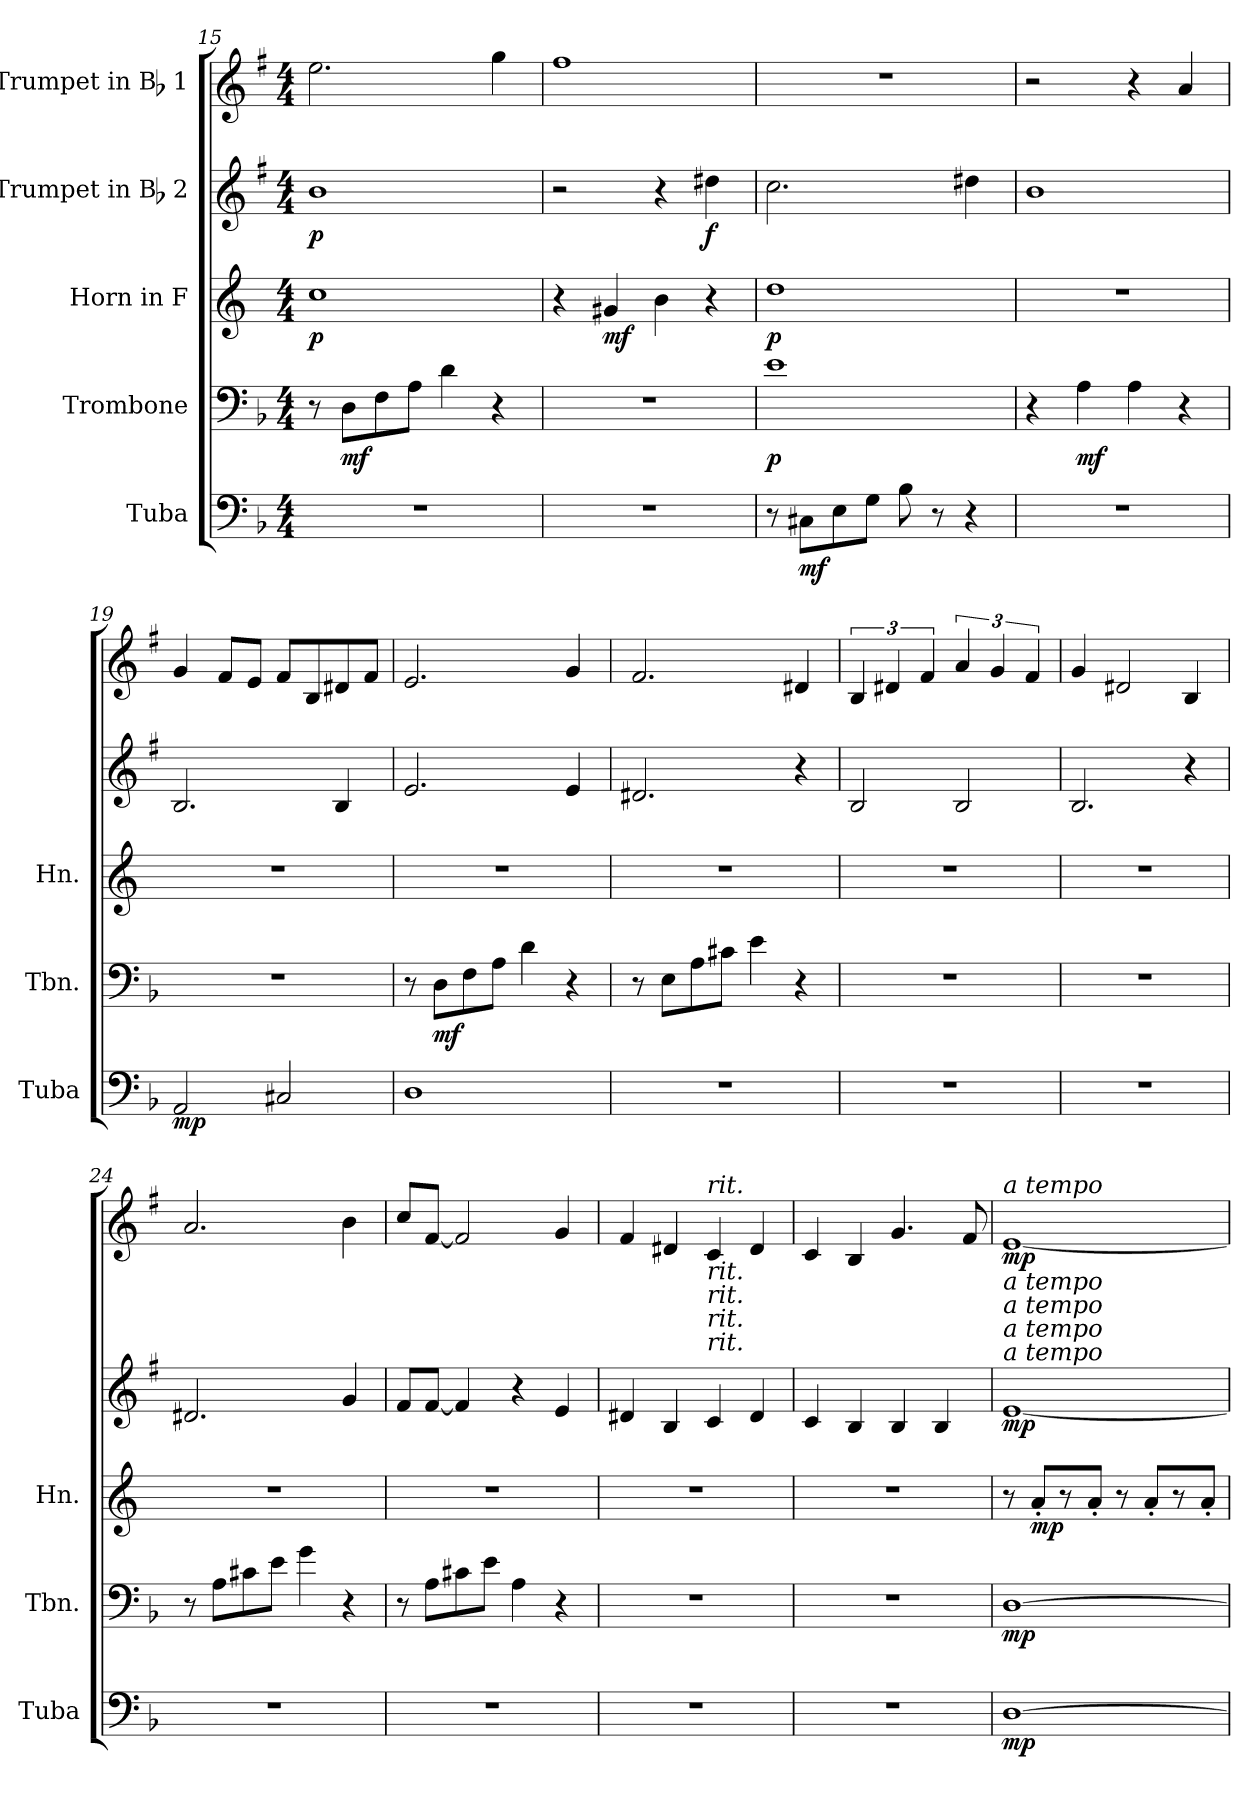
**kern	**dynam	**kern	**dynam	**kern	**dynam	**kern	**dynam	**kern	**dynam
*part5	*part5	*part4	*part4	*part3	*part3	*part2	*part2	*part1	*part1
*staff5	*staff5	*staff4	*staff4	*staff3	*staff3	*staff2	*staff2	*staff1	*staff1
*I"Tuba	*	*I"Trombone	*	*I"Horn in F	*	*I"Trumpet in Bb 2	*	*I"Trumpet in Bb 1	*
*I'Tuba	*	*I'Tbn.	*	*I'Hn.	*	*	*	*	*
*clefF4	*	*clefF4	*	*clefG2	*	*clefG2	*	*clefG2	*
*	*	*	*	*ITrd4c7	*	*ITrd1c2	*	*ITrd1c2	*
*k[b-]	*	*k[b-]	*	*k[b-]	*	*k[b-]	*	*k[b-]	*
*d:	*	*d:	*	*d:	*	*d:	*	*d:	*
*M4/4	*	*M4/4	*	*M4/4	*	*M4/4	*	*M4/4	*
=15	=15	=15	=15	=15	=15	=15	=15	=15	=15
!	!	!	!	!	!LO:DY:b	!	!LO:DY:b	!	!
1r	.	8r	.	1f	p	1a	p	2.dd\	.
!	!	!	!LO:DY:b	!	!	!	!	!	!
.	.	8D\L	mf	.	.	.	.	.	.
.	.	8F\	.	.	.	.	.	.	.
.	.	8A\J	.	.	.	.	.	.	.
.	.	4d\	.	.	.	.	.	.	.
.	.	4r	.	.	.	.	.	4ff\	.
=16	=16	=16	=16	=16	=16	=16	=16	=16	=16
1r	.	1r	.	4r	.	2r	.	1ee	.
!	!	!	!	!	!LO:DY:b	!	!	!	!
.	.	.	.	4c#X/	mf	.	.	.	.
.	.	.	.	4e\	.	4r	.	.	.
!	!	!	!	!	!	!	!LO:DY:b	!	!
.	.	.	.	4r	.	4cc#X\	f	.	.
=17	=17	=17	=17	=17	=17	=17	=17	=17	=17
!	!	!	!LO:DY:b	!	!LO:DY:b	!	!	!	!
8r	.	1e	p	1g	p	2.b-\	.	1r	.
!	!LO:DY:b	!	!	!	!	!	!	!	!
8C#X\L	mf	.	.	.	.	.	.	.	.
8E\	.	.	.	.	.	.	.	.	.
8G\J	.	.	.	.	.	.	.	.	.
8B-\	.	.	.	.	.	.	.	.	.
8r	.	.	.	.	.	.	.	.	.
4r	.	.	.	.	.	4cc#X\	.	.	.
!!LO:PB:g=z
=18	=18	=18	=18	=18	=18	=18	=18	=18	=18
1r	.	4r	.	1r	.	1a	.	2r	.
!	!	!	!LO:DY:b	!	!	!	!	!	!
.	.	4A\	mf	.	.	.	.	.	.
.	.	4A\	.	.	.	.	.	4r	.
.	.	4r	.	.	.	.	.	4g/	.
=19	=19	=19	=19	=19	=19	=19	=19	=19	=19
!	!LO:DY:b	!	!	!	!	!	!	!	!
2AA/	mp	1r	.	1r	.	2.A/	.	4f/	.
.	.	.	.	.	.	.	.	8e/L	.
.	.	.	.	.	.	.	.	8d/J	.
2C#X/	.	.	.	.	.	.	.	8e/L	.
.	.	.	.	.	.	.	.	8A/	.
.	.	.	.	.	.	4A/	.	8c#X/	.
.	.	.	.	.	.	.	.	8e/J	.
=20	=20	=20	=20	=20	=20	=20	=20	=20	=20
1D	.	8r	.	1r	.	2.d/	.	2.d/	.
!	!	!	!LO:DY:b	!	!	!	!	!	!
.	.	8D\L	mf	.	.	.	.	.	.
.	.	8F\	.	.	.	.	.	.	.
.	.	8A\J	.	.	.	.	.	.	.
.	.	4d\	.	.	.	.	.	.	.
.	.	4r	.	.	.	4d/	.	4f/	.
=21	=21	=21	=21	=21	=21	=21	=21	=21	=21
1r	.	8r	.	1r	.	2.c#X/	.	2.e/	.
.	.	8E\L	.	.	.	.	.	.	.
.	.	8A\	.	.	.	.	.	.	.
.	.	8c#X\J	.	.	.	.	.	.	.
.	.	4e\	.	.	.	.	.	.	.
.	.	4r	.	.	.	4r	.	4c#X/	.
=22	=22	=22	=22	=22	=22	=22	=22	=22	=22
1r	.	1r	.	1r	.	2A/	.	6A/	.
.	.	.	.	.	.	.	.	6c#X/	.
.	.	.	.	.	.	.	.	6e/	.
.	.	.	.	.	.	2A/	.	6g/	.
.	.	.	.	.	.	.	.	6f/	.
.	.	.	.	.	.	.	.	6e/	.
!!LO:LB:g=z
=23	=23	=23	=23	=23	=23	=23	=23	=23	=23
1r	.	1r	.	1r	.	2.A/	.	4f/	.
.	.	.	.	.	.	.	.	2c#X/	.
.	.	.	.	.	.	4r	.	4A/	.
=24	=24	=24	=24	=24	=24	=24	=24	=24	=24
1r	.	8r	.	1r	.	2.c#X/	.	2.g/	.
.	.	8A\L	.	.	.	.	.	.	.
.	.	8c#X\	.	.	.	.	.	.	.
.	.	8e\J	.	.	.	.	.	.	.
.	.	4g\	.	.	.	.	.	.	.
.	.	4r	.	.	.	4f/	.	4a\	.
=25	=25	=25	=25	=25	=25	=25	=25	=25	=25
1r	.	8r	.	1r	.	8e/L	.	8b-/L	.
.	.	8A\L	.	.	.	[8e/J	.	[8e/J	.
.	.	8c#X\	.	.	.	4e/]	.	2e/]	.
.	.	8e\J	.	.	.	.	.	.	.
.	.	4A\	.	.	.	4r	.	.	.
.	.	4r	.	.	.	4d/	.	4f/	.
=26	=26	=26	=26	=26	=26	=26	=26	=26	=26
1r	.	1r	.	1r	.	4c#X/	.	4e/	.
.	.	.	.	.	.	4A/	.	4c#X/	.
!	!	!	!	!	!	!	!	!LO:TX:a:i:t=rit.	!
!	!	!	!	!	!	!	!	!LO:TX:b:i:t=rit.	!
!	!	!	!	!	!	!	!	!LO:TX:b:i:t=rit.	!
!	!	!	!	!	!	!	!	!LO:TX:b:i:t=rit.	!
!	!	!	!	!	!	!	!	!LO:TX:b:i:t=rit.	!
.	.	.	.	.	.	4B-/	.	4B-/	.
.	.	.	.	.	.	4c#/	.	4c#/	.
=27	=27	=27	=27	=27	=27	=27	=27	=27	=27
1r	.	1r	.	1r	.	4B-/	.	4B-/	.
.	.	.	.	.	.	4A/	.	4A/	.
.	.	.	.	.	.	4A/	.	4.f/	.
.	.	.	.	.	.	4A/	.	.	.
.	.	.	.	.	.	.	.	8e/	.
!!LO:PB:g=z
=28	=28	=28	=28	=28	=28	=28	=28	=28	=28
!	!	!	!	!	!	!	!	!LO:TX:a:i:t=a tempo	!
!	!	!	!	!	!	!	!	!LO:TX:b:i:t=a tempo	!
!	!	!	!	!	!	!	!	!LO:TX:b:i:t=a tempo	!
!	!	!	!	!	!	!	!	!LO:TX:b:i:t=a tempo	!
!	!	!	!	!	!	!	!	!LO:TX:b:i:t=a tempo	!
!	!LO:DY:b	!	!LO:DY:b	!	!	!	!LO:DY:b	!	!LO:DY:b
[1D	mp	[1D	mp	8r	.	[1d	mp	[1d	mp
!	!	!	!	!	!LO:DY:b	!	!	!	!
.	.	.	.	8d'</L	mp	.	.	.	.
.	.	.	.	8r	.	.	.	.	.
.	.	.	.	8d'</J	.	.	.	.	.
.	.	.	.	8r	.	.	.	.	.
.	.	.	.	8d'</L	.	.	.	.	.
.	.	.	.	8r	.	.	.	.	.
.	.	.	.	8d'</J	.	.	.	.	.
=	=	=	=	=	=	=	=	=	=
*-	*-	*-	*-	*-	*-	*-	*-	*-	*-
